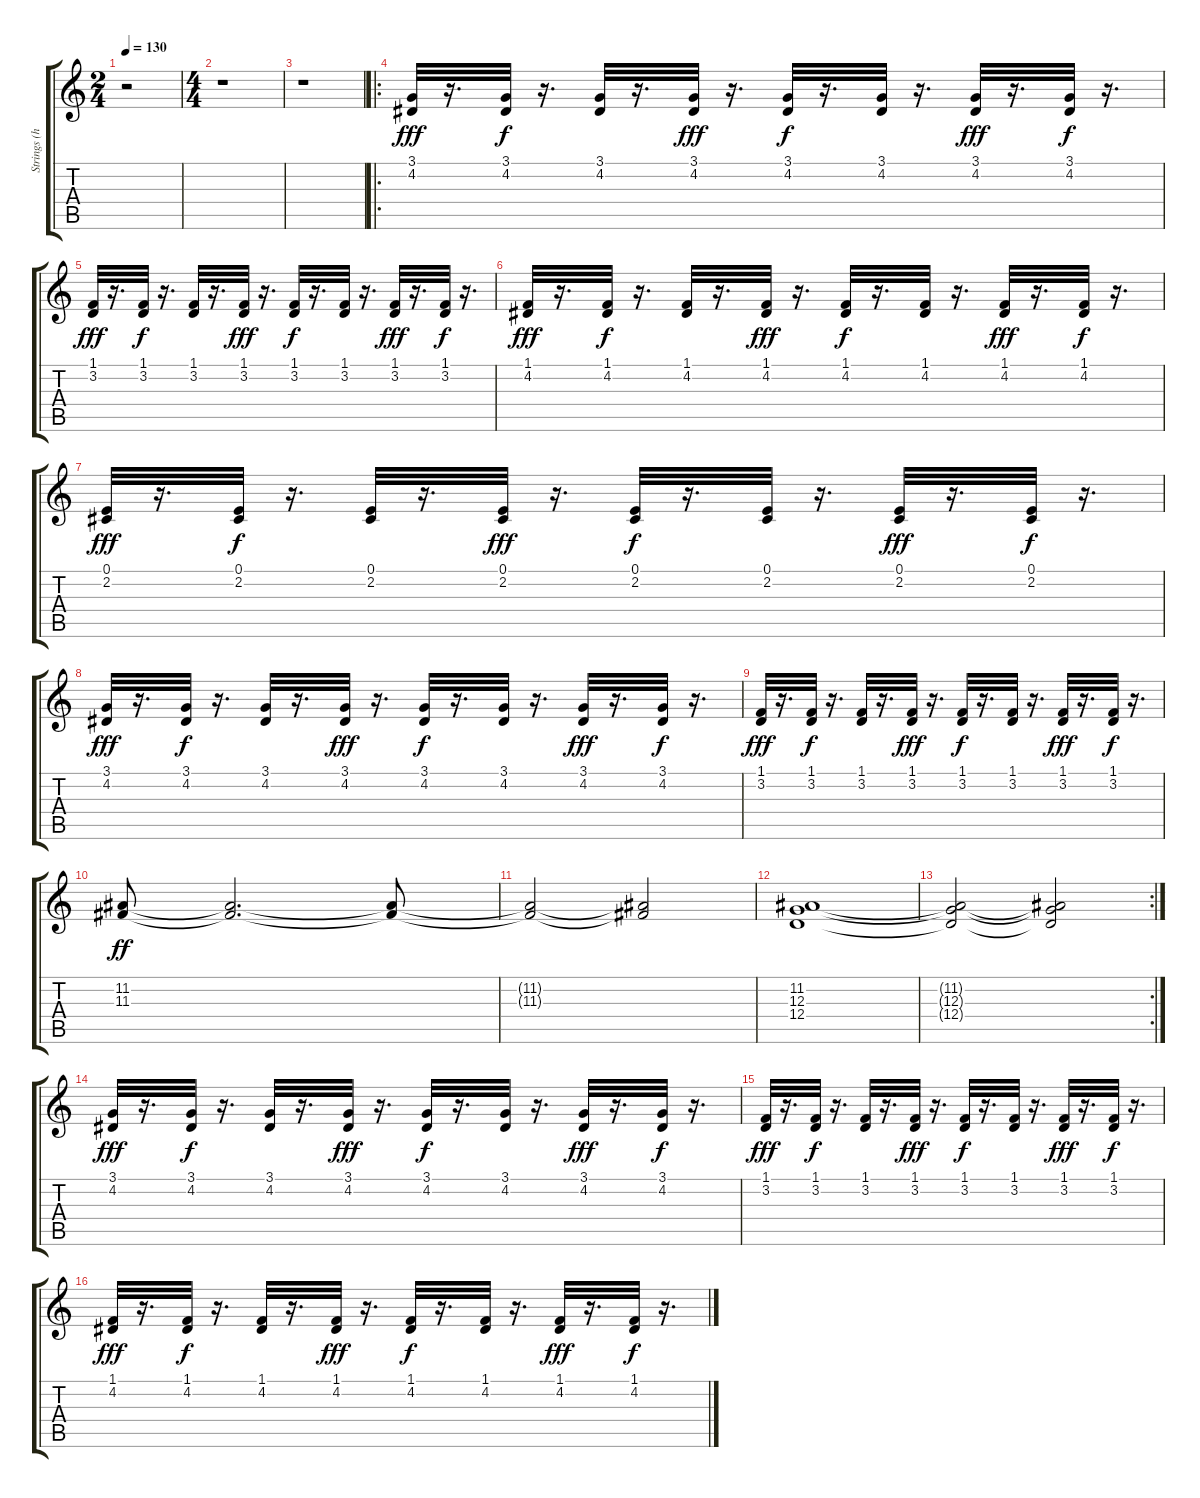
\track ("Strings (high)" "Strings (h") {instrument stringensemble1}
\staff {score tabs}
\tuning (E4 B3 G3 D3 A2 E2) {hide}
\ts (2 4)
\tempo 130
\clef g2
\ks aminor
r.2{dy fff instrument stringensemble1} |
\ts (4 4)
r.1 |
r.1 |
\ro
\ks c
(3.1 4.2).32{volume 11} r.16{d} (3.1 4.2).32{dy f} r.16{d} (3.1 4.2).32 r.16{d} (3.1 4.2).32{dy fff} r.16{d} (3.1 4.2).32{dy f} r.16{d} (3.1 4.2).32 r.16{d} (3.1 4.2).32{dy fff} r.16{d} (3.1 4.2).32{dy f} r.16{d} |
(1.1 3.2).32{dy fff} r.16{d} (1.1 3.2).32{dy f} r.16{d} (1.1 3.2).32 r.16{d} (1.1 3.2).32{dy fff} r.16{d} (1.1 3.2).32{dy f} r.16{d} (1.1 3.2).32 r.16{d} (1.1 3.2).32{dy fff} r.16{d} (1.1 3.2).32{dy f} r.16{d} |
(1.1 4.2).32{dy fff} r.16{d} (1.1 4.2).32{dy f} r.16{d} (1.1 4.2).32 r.16{d} (1.1 4.2).32{dy fff} r.16{d} (1.1 4.2).32{dy f} r.16{d} (1.1 4.2).32 r.16{d} (1.1 4.2).32{dy fff} r.16{d} (1.1 4.2).32{dy f} r.16{d} |
(0.1 2.2).32{dy fff} r.16{d} (0.1 2.2).32{dy f} r.16{d} (0.1 2.2).32 r.16{d} (0.1 2.2).32{dy fff} r.16{d} (0.1 2.2).32{dy f} r.16{d} (0.1 2.2).32 r.16{d} (0.1 2.2).32{dy fff} r.16{d} (0.1 2.2).32{dy f} r.16{d} |
(3.1 4.2).32{dy fff} r.16{d} (3.1 4.2).32{dy f} r.16{d} (3.1 4.2).32 r.16{d} (3.1 4.2).32{dy fff} r.16{d} (3.1 4.2).32{dy f} r.16{d} (3.1 4.2).32 r.16{d} (3.1 4.2).32{dy fff} r.16{d} (3.1 4.2).32{dy f} r.16{d} |
(1.1 3.2).32{dy fff} r.16{d} (1.1 3.2).32{dy f} r.16{d} (1.1 3.2).32 r.16{d} (1.1 3.2).32{dy fff} r.16{d} (1.1 3.2).32{dy f} r.16{d} (1.1 3.2).32 r.16{d} (1.1 3.2).32{dy fff} r.16{d} (1.1 3.2).32{dy f} r.16{d volume 6} |
\ks aminor
(11.2 11.3).8{dy ff volume 10} (11.2{t} 11.3{t}).2{d} (11.2{t} 11.3{t}).8 |
(11.2{t} 11.3{t}).2 (11.2{t} 11.3{t}).2{volume 6} |
(11.2 12.3 12.4).1{volume 10} |
\rc 2
(11.2{t} 12.3{t} 12.4{t}).2 (11.2{t} 12.3{t} 12.4{t}).2{volume 3} |
\ks c
(3.1 4.2).32{dy fff volume 11} r.16{d} (3.1 4.2).32{dy f volume 6} r.16{d} (3.1 4.2).32 r.16{d} (3.1 4.2).32{dy fff} r.16{d} (3.1 4.2).32{dy f} r.16{d} (3.1 4.2).32 r.16{d} (3.1 4.2).32{dy fff} r.16{d} (3.1 4.2).32{dy f} r.16{d} |
(1.1 3.2).32{dy fff} r.16{d} (1.1 3.2).32{dy f} r.16{d} (1.1 3.2).32 r.16{d} (1.1 3.2).32{dy fff} r.16{d} (1.1 3.2).32{dy f} r.16{d} (1.1 3.2).32 r.16{d} (1.1 3.2).32{dy fff} r.16{d} (1.1 3.2).32{dy f} r.16{d} |
(1.1 4.2).32{dy fff} r.16{d} (1.1 4.2).32{dy f} r.16{d} (1.1 4.2).32 r.16{d} (1.1 4.2).32{dy fff} r.16{d} (1.1 4.2).32{dy f} r.16{d} (1.1 4.2).32 r.16{d} (1.1 4.2).32{dy fff} r.16{d} (1.1 4.2).32{dy f} r.16{d}
